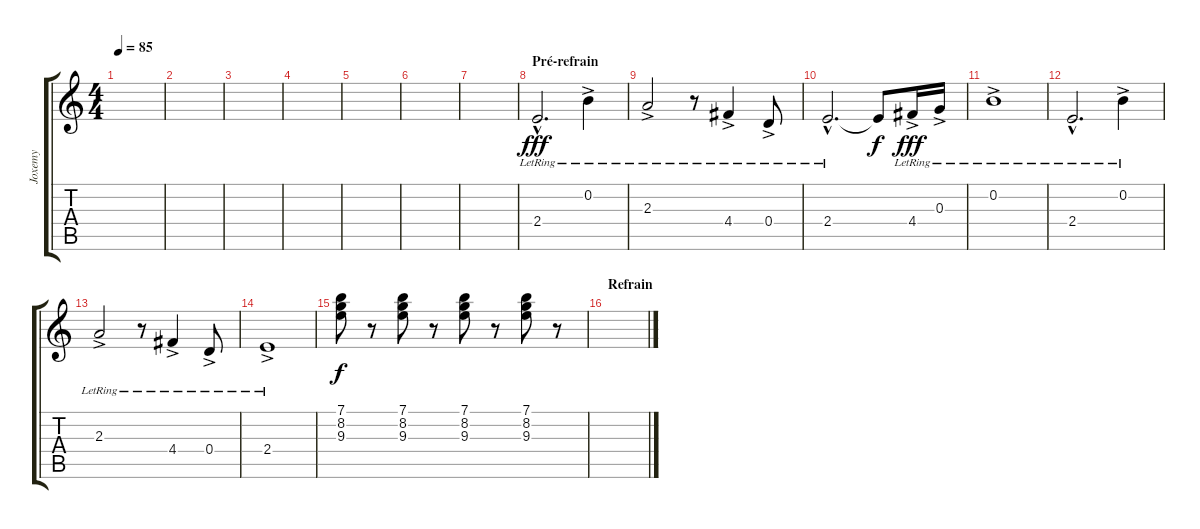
\track ("Joxemy" "Joxemy") {instrument electricguitarclean}
\staff {score tabs}
\tuning (E4 B3 G3 D3 A2 E2) {hide}
\ts (4 4)
\tempo 85
\clef g2
\ks c
|
|
|
|
|
|
|
\section ("" "Pré-refrain")
2.4{hac lr}.2{d dy fff} 0.2{ac lr}.4 |
2.3{ac lr}.2 r.8 4.4{ac lr}.4 0.4{ac lr}.8 |
2.4{hac lr}.2{d} 2.4{t}.8{dy f} 4.4{ac lr}.16{dy fff} 0.3{ac lr}.16 |
0.2{ac lr}.1 |
2.4{hac lr}.2{d} 0.2{ac lr}.4 |
2.3{ac lr}.2 r.8 4.4{ac lr}.4 0.4{ac lr}.8 |
2.4{ac lr}.1 |
(7.1 8.2 9.3).8{dy f volume 0} r.8 (7.1 8.2 9.3).8 r.8 (7.1 8.2 9.3).8 r.8 (7.1 8.2 9.3).8 r.8{volume 13} |
\section ("" "Refrain")
